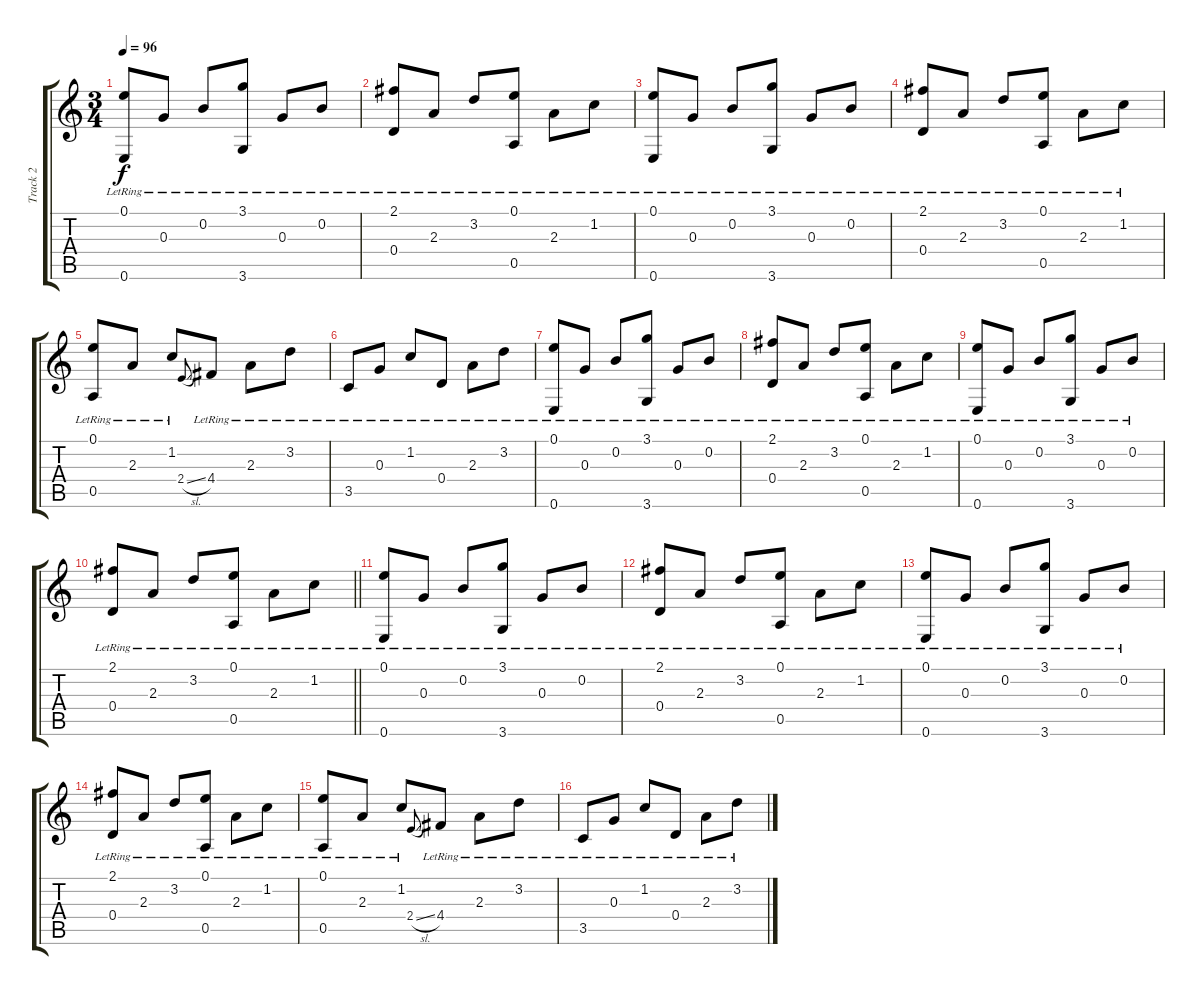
\track ("Track 2" "Track 2") {instrument electricguitarclean}
\staff {score tabs}
\tuning (E4 B3 G3 D3 A2 E2) {hide}
\ts (3 4)
\tempo 96
\clef g2
\ks c
(0.1{lr} 0.6{lr}).8{dy f} 0.3{lr}.8 0.2{lr}.8 (3.1{lr} 3.6{lr}).8 0.3{lr}.8 0.2{lr}.8 |
(2.1{lr} 0.4{lr}).8 2.3{lr}.8 3.2{lr}.8 (0.1{lr} 0.5{lr}).8 2.3{lr}.8 1.2{lr}.8 |
(0.1{lr} 0.6{lr}).8 0.3{lr}.8 0.2{lr}.8 (3.1{lr} 3.6{lr}).8 0.3{lr}.8 0.2{lr}.8 |
(2.1{lr} 0.4{lr}).8 2.3{lr}.8 3.2{lr}.8 (0.1{lr} 0.5{lr}).8 2.3{lr}.8 1.2{lr}.8 |
(0.1{lr} 0.5{lr}).8 2.3{lr}.8 1.2{lr}.8 2.4{sl}.8{gr onbeat} 4.4{lr}.8 2.3{lr}.8 3.2{lr}.8 |
3.5{lr}.8 0.3{lr}.8 1.2{lr}.8 0.4{lr}.8 2.3{lr}.8 3.2{lr}.8 |
(0.1{lr} 0.6{lr}).8 0.3{lr}.8 0.2{lr}.8 (3.1{lr} 3.6{lr}).8 0.3{lr}.8 0.2{lr}.8 |
(2.1{lr} 0.4{lr}).8 2.3{lr}.8 3.2{lr}.8 (0.1{lr} 0.5{lr}).8 2.3{lr}.8 1.2{lr}.8 |
(0.1{lr} 0.6{lr}).8 0.3{lr}.8 0.2{lr}.8 (3.1{lr} 3.6{lr}).8 0.3{lr}.8 0.2{lr}.8 |
\barLineRight lightlight
(2.1{lr} 0.4{lr}).8 2.3{lr}.8 3.2{lr}.8 (0.1{lr} 0.5{lr}).8 2.3{lr}.8 1.2{lr}.8 |
(0.1{lr} 0.6{lr}).8 0.3{lr}.8 0.2{lr}.8 (3.1{lr} 3.6{lr}).8 0.3{lr}.8 0.2{lr}.8 |
(2.1{lr} 0.4{lr}).8 2.3{lr}.8 3.2{lr}.8 (0.1{lr} 0.5{lr}).8 2.3{lr}.8 1.2{lr}.8 |
(0.1{lr} 0.6{lr}).8 0.3{lr}.8 0.2{lr}.8 (3.1{lr} 3.6{lr}).8 0.3{lr}.8 0.2{lr}.8 |
(2.1{lr} 0.4{lr}).8 2.3{lr}.8 3.2{lr}.8 (0.1{lr} 0.5{lr}).8 2.3{lr}.8 1.2{lr}.8 |
(0.1{lr} 0.5{lr}).8 2.3{lr}.8 1.2{lr}.8 2.4{sl}.8{gr onbeat} 4.4{lr}.8 2.3{lr}.8 3.2{lr}.8 |
3.5{lr}.8 0.3{lr}.8 1.2{lr}.8 0.4{lr}.8 2.3{lr}.8 3.2{lr}.8
